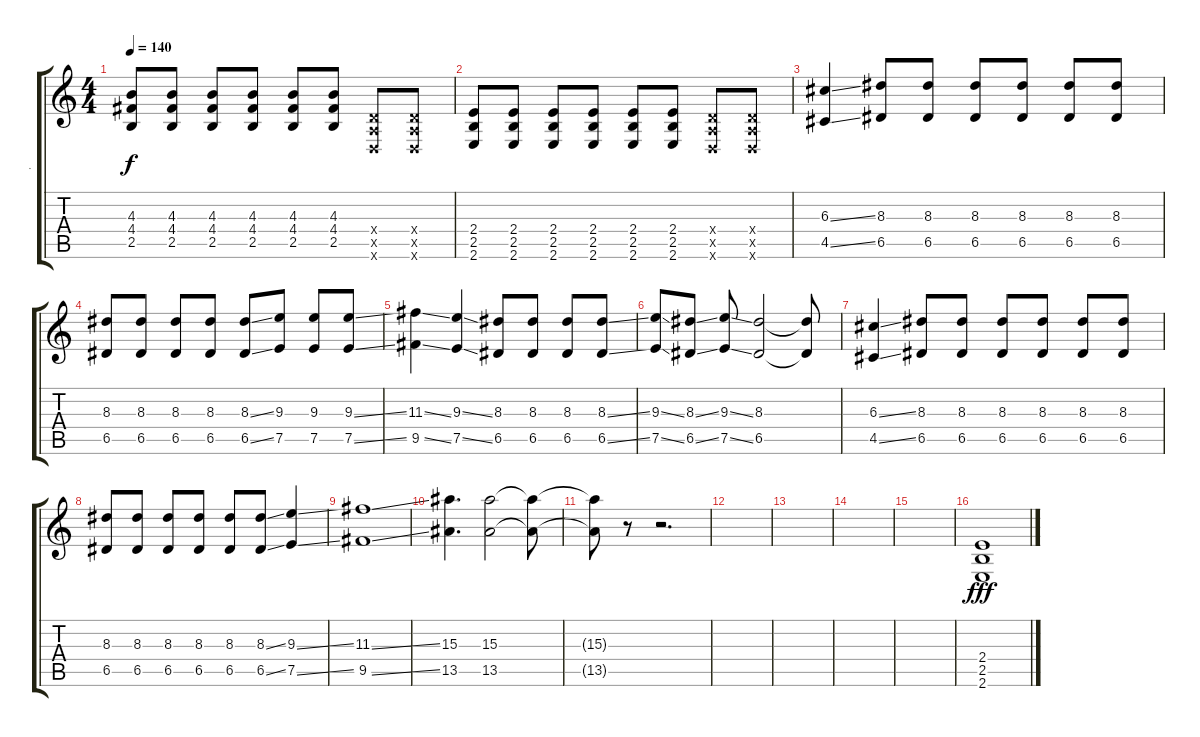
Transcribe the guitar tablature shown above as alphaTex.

\track ("." ".") {instrument distortionguitar}
\staff {score tabs}
\tuning (E4 B3 G3 D3 A2 D2) {hide}
\ts (4 4)
\tempo 140
\clef g2
\ks c
(4.3 4.4 2.5).8{dy f} (4.3 4.4 2.5).8 (4.3 4.4 2.5).8 (4.3 4.4 2.5).8 (4.3 4.4 2.5).8 (4.3 4.4 2.5).8 (0.4{x} 0.5{x} 0.6{x}).8 (0.4{x} 0.5{x} 0.6{x}).8 |
(2.4 2.5 2.6).8 (2.4 2.5 2.6).8 (2.4 2.5 2.6).8 (2.4 2.5 2.6).8 (2.4 2.5 2.6).8 (2.4 2.5 2.6).8 (0.4{x} 0.5{x} 0.6{x}).8 (0.4{x} 0.5{x} 0.6{x}).8 |
(6.3{ss} 4.5{ss}).4 (8.3 6.5).8 (8.3 6.5).8 (8.3 6.5).8 (8.3 6.5).8 (8.3 6.5).8 (8.3 6.5).8 |
(8.3 6.5).8 (8.3 6.5).8 (8.3 6.5).8 (8.3 6.5).8 (8.3{ss} 6.5{ss}).8 (9.3 7.5).8 (9.3 7.5).8 (9.3{ss} 7.5{ss}).8 |
(11.3{ss} 9.5{ss}).4 (9.3{ss} 7.5{ss}).4 (8.3 6.5).8 (8.3 6.5).8 (8.3 6.5).8 (8.3{ss} 6.5{ss}).8 |
(9.3{ss} 7.5{ss}).8 (8.3{ss} 6.5{ss}).8 (9.3{ss} 7.5{ss}).8 (8.3 6.5).2 (8.3{t} 6.5{t}).8 |
(6.3{ss} 4.5{ss}).4 (8.3 6.5).8 (8.3 6.5).8 (8.3 6.5).8 (8.3 6.5).8 (8.3 6.5).8 (8.3 6.5).8 |
(8.3 6.5).8 (8.3 6.5).8 (8.3 6.5).8 (8.3 6.5).8 (8.3 6.5).8 (8.3{ss} 6.5{ss}).8 (9.3{ss} 7.5{ss}).4 |
(11.3{ss} 9.5{ss}).1 |
(15.3 13.5).4{d} (15.3 13.5).2 (15.3{t} 13.5{t}).8 |
(15.3{t} 13.5{t}).8 r.8 r.2{d} |
|
|
|
|
(2.4 2.5 2.6).1{dy fff}
